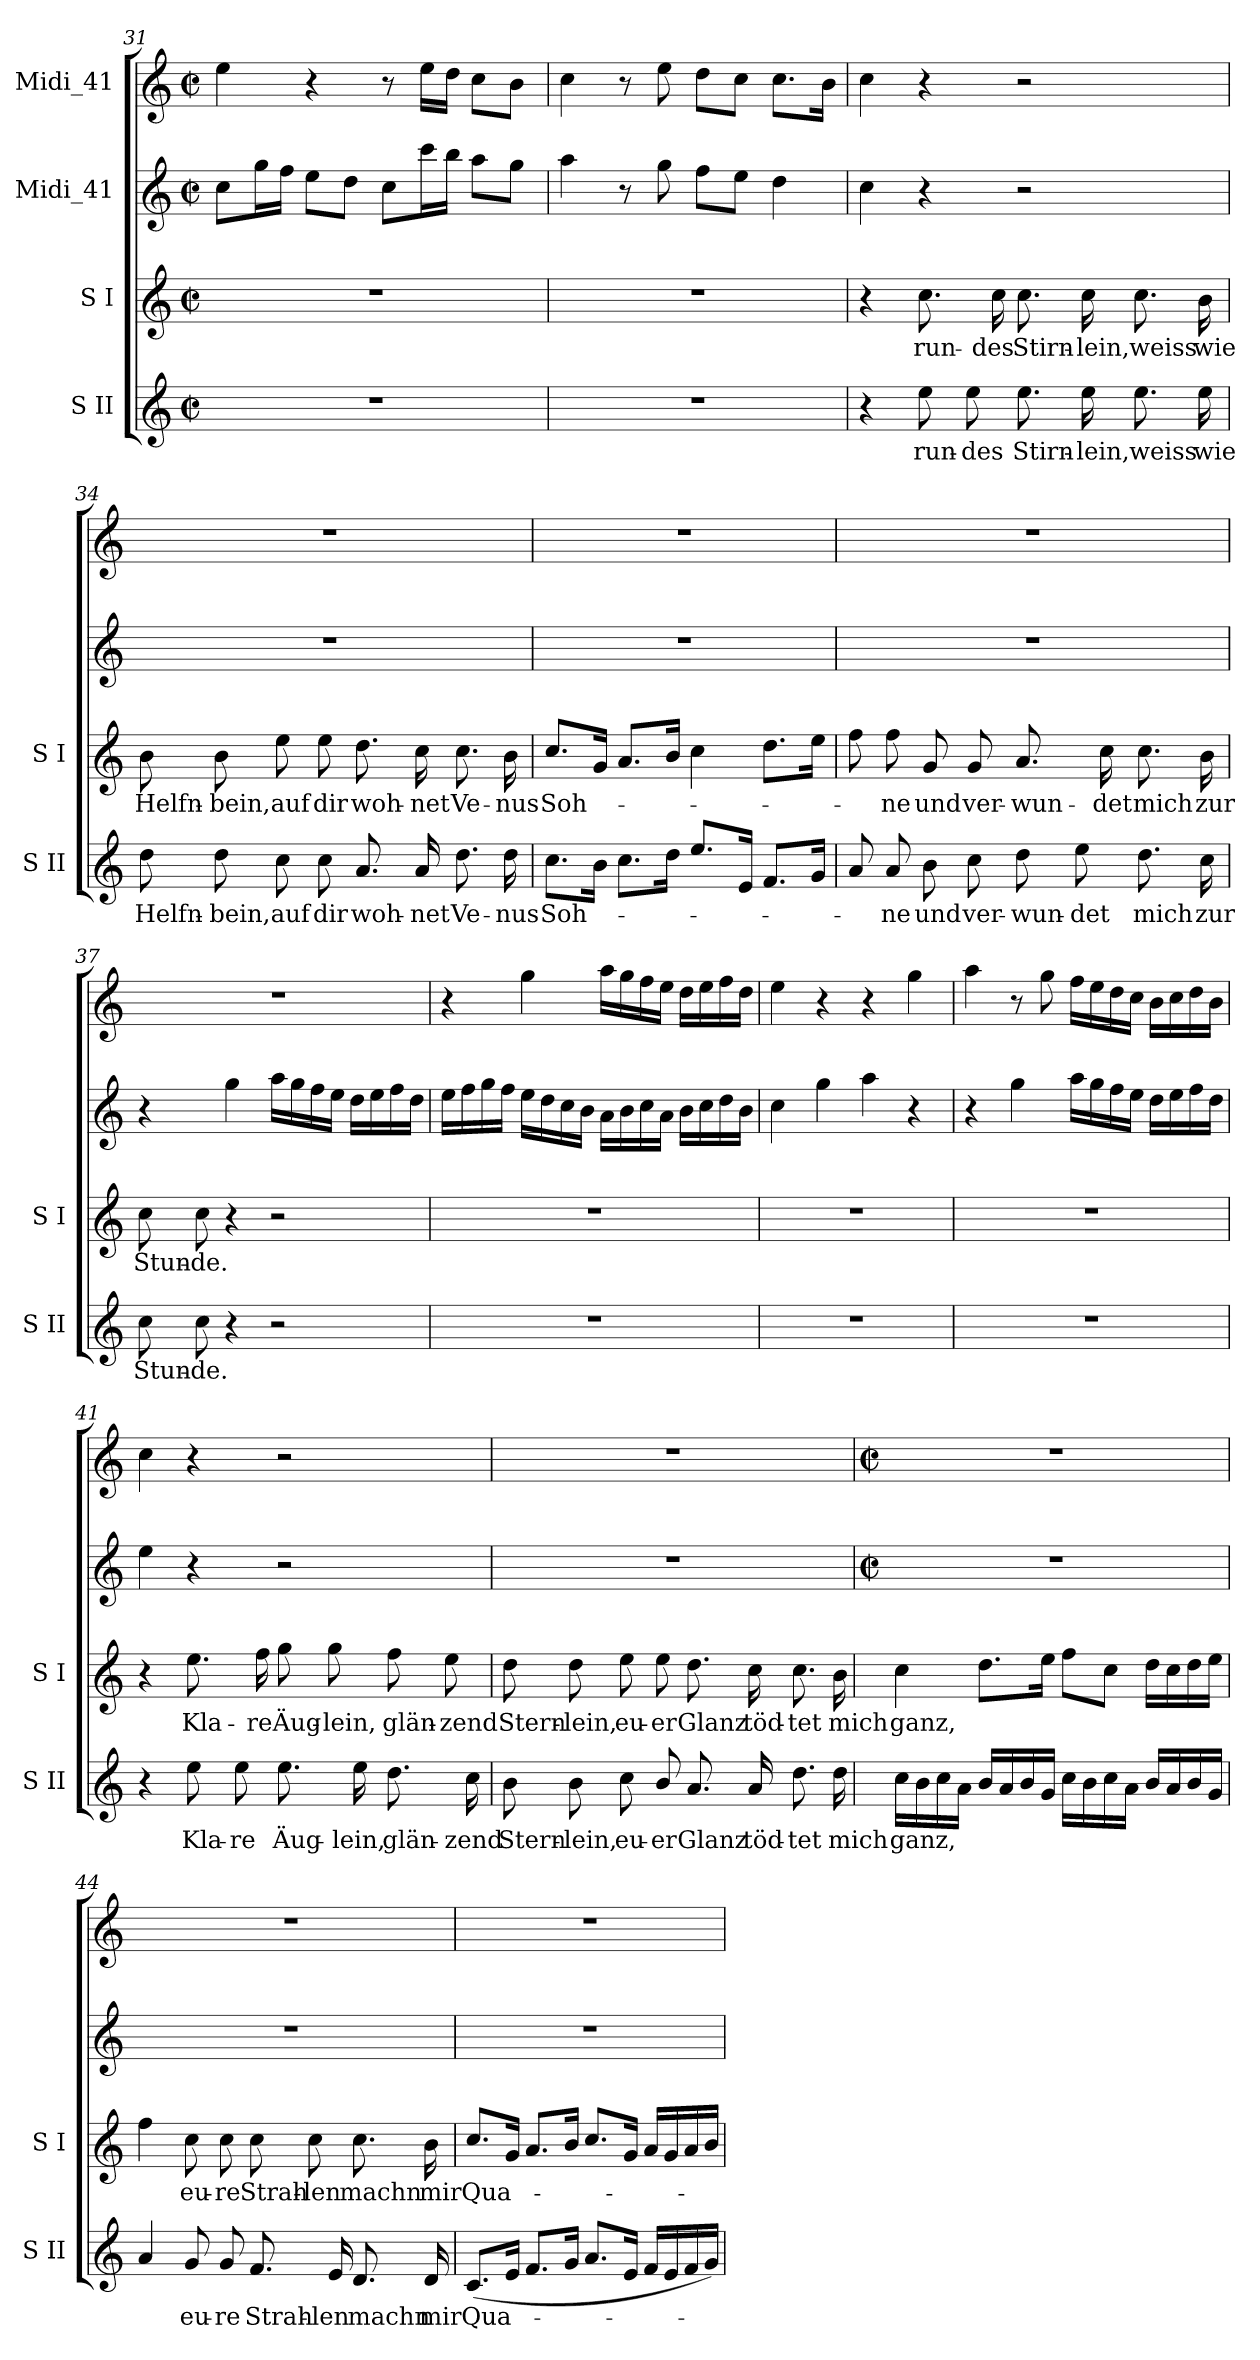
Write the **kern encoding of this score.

**kern	**text	**kern	**text	**kern	**kern
*part4	*part4	*part3	*part3	*part2	*part1
*staff4	*staff4	*staff3	*staff3	*staff2	*staff1
*I"S II	*	*I"S I	*	*I"Midi_41	*I"Midi_41
*I'S II	*	*I'S I	*	*	*
*clefG2	*	*clefG2	*	*clefG2	*clefG2
*k[]	*	*k[]	*	*k[]	*k[]
*C:	*	*C:	*	*C:	*C:
*M2/2	*	*M2/2	*	*M2/2	*M2/2
*met(c|)	*	*met(c|)	*	*met(c|)	*met(c|)
=31	=31	=31	=31	=31	=31
1r	.	1r	.	8ccL	4ee
.	.	.	.	16ggL	.
.	.	.	.	16ffJJ	.
.	.	.	.	8eeL	4r
.	.	.	.	8ddJ	.
.	.	.	.	8ccL	8r
.	.	.	.	16cccL	16eeLL
.	.	.	.	16bbJJ	16ddJJ
.	.	.	.	8aaL	8ccL
.	.	.	.	8ggJ	8bJ
!!LO:LB:g=z
=32	=32	=32	=32	=32	=32
1r	.	1r	.	4aa	4cc
.	.	.	.	8r	8r
.	.	.	.	8gg	8ee
.	.	.	.	8ffL	8ddL
.	.	.	.	8eeJ	8ccJ
.	.	.	.	4dd	8.ccL
.	.	.	.	.	16bJ
=33	=33	=33	=33	=33	=33
4r	.	4r	.	4cc	4cc
!	!LO:LY:b	!	!LO:LY:b	!	!
8ee	run-	8.cc	run-	4r	4r
!	!LO:LY:b	!	!	!	!
8ee	-des	.	.	.	.
!	!	!	!LO:LY:b	!	!
.	.	16cc	-des	.	.
!	!LO:LY:b	!	!LO:LY:b	!	!
8.ee	Stirn-	8.cc	Stirn-	2r	2r
!	!LO:LY:b	!	!LO:LY:b	!	!
16ee	-lein,	16cc	-lein,	.	.
!	!LO:LY:b	!	!LO:LY:b	!	!
8.ee	weiss	8.cc	weiss	.	.
!	!LO:LY:b	!	!LO:LY:b	!	!
16ee	wie	16b	wie	.	.
=34	=34	=34	=34	=34	=34
!	!LO:LY:b	!	!LO:LY:b	!	!
8dd	Helfn-	8b	Helfn-	1r	1r
!	!LO:LY:b	!	!LO:LY:b	!	!
8dd	-bein,	8b	-bein,	.	.
!	!LO:LY:b	!	!LO:LY:b	!	!
8cc	auf	8ee	auf	.	.
!	!LO:LY:b	!	!LO:LY:b	!	!
8cc	dir	8ee	dir	.	.
!	!LO:LY:b	!	!LO:LY:b	!	!
8.a	woh-	8.dd	woh-	.	.
!	!LO:LY:b	!	!LO:LY:b	!	!
16a	-net	16cc	-net	.	.
!	!LO:LY:b	!	!LO:LY:b	!	!
8.dd	Ve-	8.cc	Ve-	.	.
!	!LO:LY:b	!	!LO:LY:b	!	!
16dd	-nus	16b	-nus	.	.
=35	=35	=35	=35	=35	=35
!	!LO:LY:b	!	!LO:LY:b	!	!
8.ccL	Soh-	8.ccL	Soh-	1r	1r
16bJ	.	16gJ	.	.	.
8.ccL	.	8.aL	.	.	.
16ddJ	.	16bJ	.	.	.
8.eeL	.	4cc	.	.	.
16eJ	.	.	.	.	.
8.fL	.	8.ddL	.	.	.
16gJ	.	16eeJ	.	.	.
!!LO:LB:g=z
=36	=36	=36	=36	=36	=36
8a	.	8ff	.	1r	1r
!	!LO:LY:b	!	!LO:LY:b	!	!
8a	ne	8ff	ne	.	.
!	!LO:LY:b	!	!LO:LY:b	!	!
8b	und	8g	und	.	.
!	!LO:LY:b	!	!LO:LY:b	!	!
8cc	ver-	8g	ver-	.	.
!	!LO:LY:b	!	!LO:LY:b	!	!
8dd	-wun-	8.a	-wun-	.	.
!	!LO:LY:b	!	!	!	!
8ee	-det	.	.	.	.
!	!	!	!LO:LY:b	!	!
.	.	16cc	-det	.	.
!	!LO:LY:b	!	!LO:LY:b	!	!
8.dd	mich	8.cc	mich	.	.
!	!LO:LY:b	!	!LO:LY:b	!	!
16cc	zur	16b	zur	.	.
=37	=37	=37	=37	=37	=37
!	!LO:LY:b	!	!LO:LY:b	!	!
8cc	Stun-	8cc	Stun-	4r	1r
!	!LO:LY:b	!	!LO:LY:b	!	!
8cc	-de.	8cc	-de.	.	.
4r	.	4r	.	4gg	.
2r	.	2r	.	16aaLL	.
.	.	.	.	16gg	.
.	.	.	.	16ff	.
.	.	.	.	16eeJJ	.
.	.	.	.	16ddLL	.
.	.	.	.	16ee	.
.	.	.	.	16ff	.
.	.	.	.	16ddJJ	.
=38	=38	=38	=38	=38	=38
1r	.	1r	.	16eeLL	4r
.	.	.	.	16ff	.
.	.	.	.	16gg	.
.	.	.	.	16ffJJ	.
.	.	.	.	16eeLL	4gg
.	.	.	.	16dd	.
.	.	.	.	16cc	.
.	.	.	.	16bJJ	.
.	.	.	.	16aLL	16aaLL
.	.	.	.	16b	16gg
.	.	.	.	16cc	16ff
.	.	.	.	16aJJ	16eeJJ
.	.	.	.	16bLL	16ddLL
.	.	.	.	16cc	16ee
.	.	.	.	16dd	16ff
.	.	.	.	16bJJ	16ddJJ
=39	=39	=39	=39	=39	=39
1r	.	1r	.	4cc	4ee
.	.	.	.	4gg	4r
.	.	.	.	4aa	4r
.	.	.	.	4r	4gg
!!LO:LB:g=z
=40	=40	=40	=40	=40	=40
1r	.	1r	.	4r	4aa
.	.	.	.	4gg	8r
.	.	.	.	.	8gg
.	.	.	.	16aaLL	16ffLL
.	.	.	.	16gg	16ee
.	.	.	.	16ff	16dd
.	.	.	.	16eeJJ	16ccJJ
.	.	.	.	16ddLL	16bLL
.	.	.	.	16ee	16cc
.	.	.	.	16ff	16dd
.	.	.	.	16ddJJ	16bJJ
=41	=41	=41	=41	=41	=41
4r	.	4r	.	4ee	4cc
!	!LO:LY:b	!	!LO:LY:b	!	!
8ee	Kla-	8.ee	Kla-	4r	4r
!	!LO:LY:b	!	!	!	!
8ee	-re	.	.	.	.
!	!	!	!LO:LY:b	!	!
.	.	16ff	-re	.	.
!	!LO:LY:b	!	!LO:LY:b	!	!
8.ee	Äug-	8gg	Äug-	2r	2r
!	!	!	!LO:LY:b	!	!
.	.	8gg	-lein,	.	.
!	!LO:LY:b	!	!	!	!
16ee	-lein,	.	.	.	.
!	!LO:LY:b	!	!LO:LY:b	!	!
8.dd	glän-	8ff	glän-	.	.
!	!	!	!LO:LY:b	!	!
.	.	8ee	-zend	.	.
!	!LO:LY:b	!	!	!	!
16cc	-zend	.	.	.	.
=42	=42	=42	=42	=42	=42
!	!LO:LY:b	!	!LO:LY:b	!	!
8b	Stern-	8dd	Stern-	1r	1r
!	!LO:LY:b	!	!LO:LY:b	!	!
8b	-lein,	8dd	-lein,	.	.
!	!LO:LY:b	!	!LO:LY:b	!	!
8cc	eu-	8ee	eu-	.	.
!	!LO:LY:b	!	!LO:LY:b	!	!
8b/	-er	8ee	-er	.	.
!	!LO:LY:b	!	!LO:LY:b	!	!
8.a	Glanz	8.dd	Glanz	.	.
!	!LO:LY:b	!	!LO:LY:b	!	!
16a	töd-	16cc	töd-	.	.
!	!LO:LY:b	!	!LO:LY:b	!	!
8.dd	-tet	8.cc	-tet	.	.
!	!LO:LY:b	!	!LO:LY:b	!	!
16dd	mich	16b	mich	.	.
!!LO:LB:g=z
=43	=43	=43	=43	=43	=43
*	*	*	*	*M2/2	*M2/2
*	*	*	*	*met(c|)	*met(c|)
!	!LO:LY:b	!	!LO:LY:b	!	!
16ccLL	ganz,	4cc	ganz,	1r	1r
16b	.	.	.	.	.
16cc	.	.	.	.	.
16aJJ	.	.	.	.	.
16bLL	.	8.ddL	.	.	.
16a	.	.	.	.	.
16b	.	.	.	.	.
16gJJ	.	16eeJ	.	.	.
16ccLL	.	8ffL	.	.	.
16b	.	.	.	.	.
16cc	.	8ccJ	.	.	.
16aJJ	.	.	.	.	.
16bLL	.	16ddLL	.	.	.
16a	.	16cc	.	.	.
16b	.	16dd	.	.	.
16gJJ	.	16eeJJ	.	.	.
=44	=44	=44	=44	=44	=44
4a	.	4ff	.	1r	1r
!	!LO:LY:b	!	!LO:LY:b	!	!
8g	eu-	8cc	eu-	.	.
!	!LO:LY:b	!	!LO:LY:b	!	!
8g	-re	8cc	-re	.	.
!	!LO:LY:b	!	!LO:LY:b	!	!
8.f	Strah-	8cc	Strah-	.	.
!	!	!	!LO:LY:b	!	!
.	.	8cc	-len	.	.
!	!LO:LY:b	!	!	!	!
16e	-len	.	.	.	.
!	!LO:LY:b	!	!LO:LY:b	!	!
8.d	machn	8.cc	machn	.	.
!	!LO:LY:b	!	!LO:LY:b	!	!
16d	mir	16b	mir	.	.
=45	=45	=45	=45	=45	=45
!	!LO:LY:b	!	!LO:LY:b	!	!
(<8.cL	Qua-	8.ccL	Qua-	1r	1r
16eJ	.	16gJ	.	.	.
8.fL	.	8.aL	.	.	.
16gJ	.	16bJ	.	.	.
8.aL	.	8.ccL	.	.	.
16eJ	.	16gJ	.	.	.
16fLL	.	16aLL	.	.	.
16e	.	16g	.	.	.
16f	.	16a	.	.	.
16gJJ)	.	16bJJ	.	.	.
=	=	=	=	=	=
*-	*-	*-	*-	*-	*-
